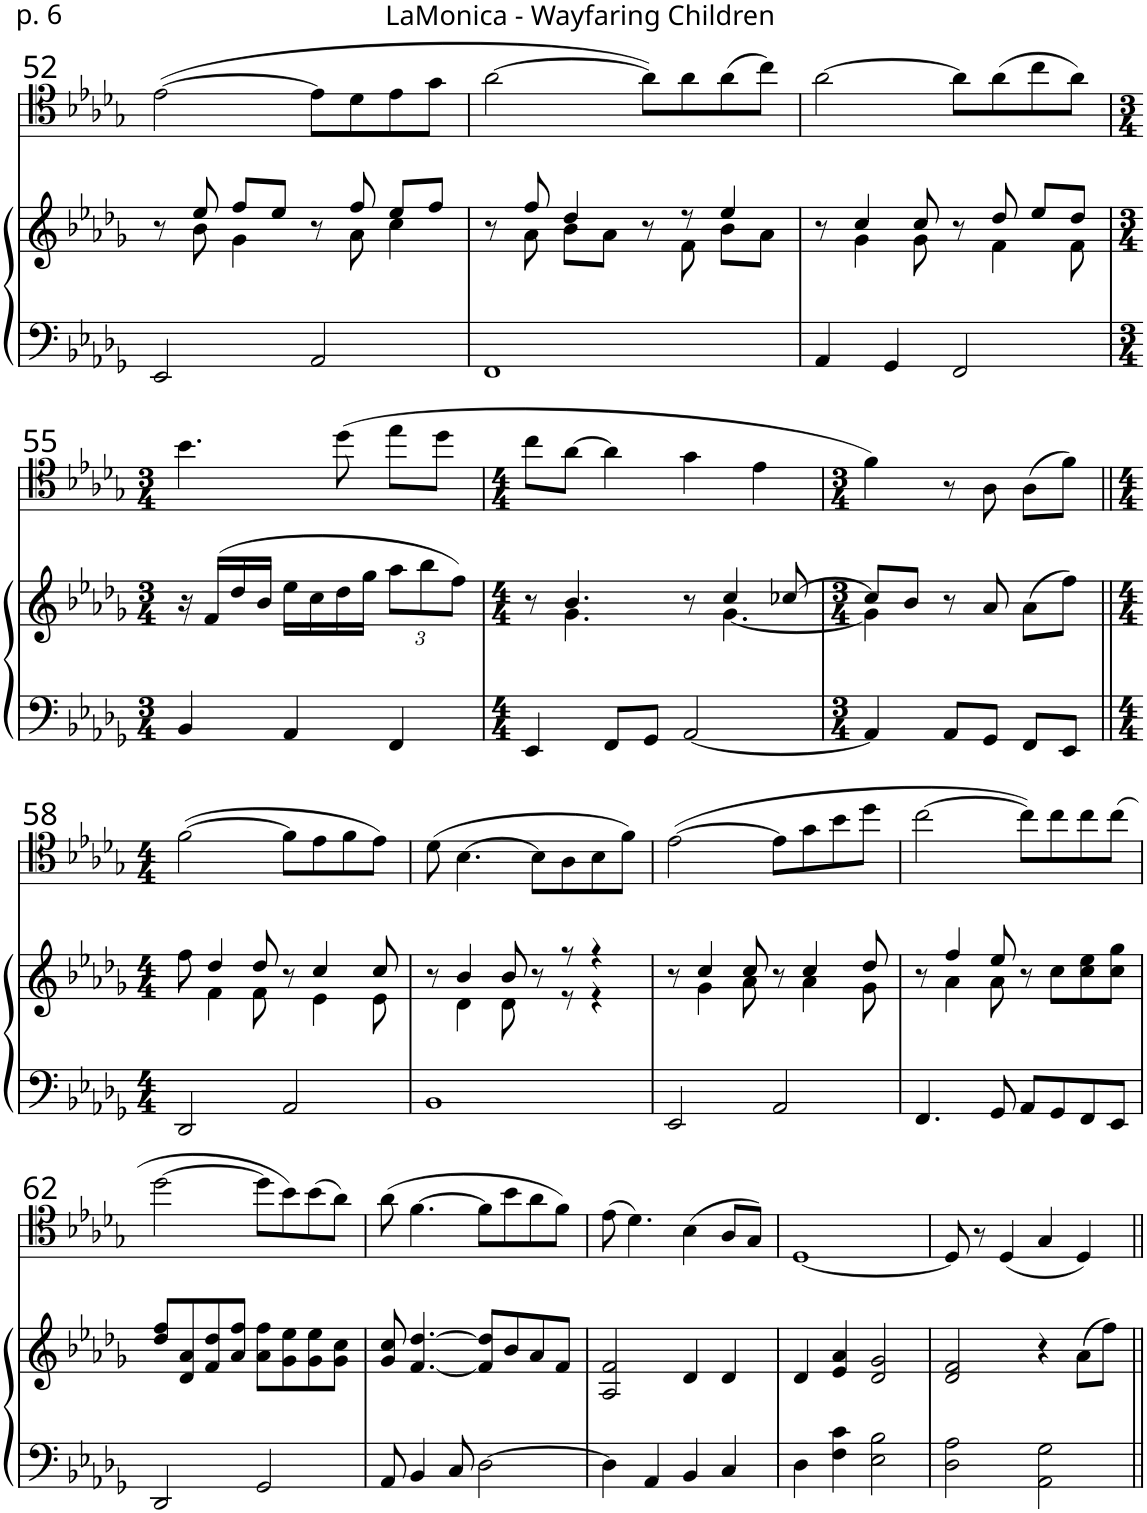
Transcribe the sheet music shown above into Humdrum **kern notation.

**kern	**kern	**kern
*part2	*part2	*part1
*staff3	*staff2	*staff1
*I"Piano	*	*I"Bassoon
*I'Pno	*	*I'Bsn
!!LO:PB:g=z
*clefF4	*clefG2	*clefC4
*k[b-e-a-d-g-]	*k[b-e-a-d-g-]	*k[b-e-a-d-g-]
*M4/4	*M4/4	*M4/4
=52	=52	=52
*	*^	*
2EE-/	8r	8ryy	([2e-\
.	8ee-/	8b-\	.
.	8ff/L	4g-\	.
.	8ee-/J	.	.
2AA-/	8r	8ryy	8e-\L]
.	8ff/	8a-\	8d-\
.	8ee-/L	4cc\	8e-\
.	8ff/J	.	8g-\J
=53	=53	=53	=53
1FF	8r	8ryy	[2a-\
.	8ff/	8a-\	.
.	4dd-/	8b-\L	.
.	.	8a-\J	.
.	8r	8ryy	8a-\L])
.	8r	8f\	8a-\
.	4ee-/	8b-\L	(8a-\
.	.	8a-\J	8cc\J)
=54	=54	=54	=54
4AA-/	8r	8ryy	[2a-\
.	4cc/	4g-\	.
4GG-/	.	.	.
.	8cc/	8g-\	.
2FF/	8r	8ryy	8a-\L]
.	8dd-/	4f\	(8a-\
.	8ee-/L	.	8cc\
.	8dd-/J	8f\	8a-\J)
*	*v	*v	*
!!LO:LB:g=z
=55	=55	=55
*M3/4	*M3/4	*M3/4
4BB-/	16r	4.b-\
.	(16f/LL	.
.	16dd-/	.
.	16b-/JJ	.
4AA-/	16ee-\LL	.
.	16cc\	.
.	16dd-\	(8dd-\
.	16gg-\JJ	.
*	*Xbrackettup	*
4FF/	12aa-\L	8ee-\L
.	12bb-\	.
.	.	8dd-\J
.	12ff\J)	.
=56	=56	=56
*M4/4	*M4/4	*M4/4
*	*^	*
4EE-/	8r	8ryy	8cc\L
.	4.b-/	4.g-\	[8a-\J
8FF/L	.	.	4a-\]
8GG-/J	.	.	.
[2AA-/	8r	8ryy	4g-\
.	4cc/	[4.g-\	.
.	.	.	4e-\
.	[8cc-X/	.	.
=57	=57	=57	=57
*M3/4	*M3/4	*	*M3/4
4AA-/]	8cc-/L]	4g-\]	4f\)
.	8b-/J	.	.
8AA-/L	8r	2ryy	8r
8GG-/J	8a-/	.	8A-\
8FF/L	(8a-\L	.	(8A-\L
8EE-/J	8ff\J)	.	8f\J)
!!LO:LB:g=z
=58||	=58||	=58||	=58||
*M4/4	*M4/4	*	*M4/4
2DD-/	8ff\	8ryy	([2f\
.	4dd-/	4f\	.
.	8dd-/	8f\	.
2AA-/	8r	8ryy	8f\L]
.	4cc/	4e-\	8e-\
.	.	.	8f\
.	8cc/	8e-\	8e-\J)
=59	=59	=59	=59
1BB-	8r	8ryy	(8d-\
.	4b-/	4d-\	[4.B-\
.	8b-/	8d-\	.
.	8r	8ryy	8B-\L]
.	8r	8r	8A-\
.	4r	4r	8B-\
.	.	.	8f\J)
=60	=60	=60	=60
2EE-/	8r	8ryy	([2e-\
.	4cc/	4g-\	.
.	8cc/	8a-\	.
2AA-/	8r	8ryy	8e-\L]
.	4cc/	4a-\	8g-\
.	.	.	8b-\
.	8dd-/	8g-\	8dd-\J
=61	=61	=61	=61
4.FF/	8r	8ryy	[2cc\
.	4ff/	4a-\	.
8GG-/	8ee-/	8a-\	.
8AA-/L	8r	2ryy	8cc\L])
8GG-/	8cc\L	.	8cc\
8FF/	8cc\ 8ee-\	.	8cc\
8EE-/J	8cc\ 8gg-\J	.	(8cc\J
*	*v	*v	*
!!LO:LB:g=z
=62	=62	=62
2DD-/	8dd-/ 8ff/L	[2dd-\
.	8d-/ 8a-/	.
.	8f/ 8dd-/	.
.	8a-/ 8ff/J	.
2GG-/	8a-\ 8ff\L	8dd-\L]
.	8g-\ 8ee-\	8b-\)
.	8g-\ 8ee-\	(8b-\
.	8g-\ 8cc\J	8a-\J)
=63	=63	=63
8AA-/	8g-/ 8cc/	(8a-\
4BB-/	[4.f/ [4.dd-/	[4.f\
8C/	.	.
[2D-\	8f/] 8dd-/]L	8f\L]
.	8b-/	8b-\
.	8a-/	8a-\
.	8f/J	8f\J)
=64	=64	=64
4D-\]	2A-/ 2f/	(8e-\
.	.	4.d-\)
4AA-/	.	.
4BB-/	4d-/	(4B-\
4C/	4d-/	8A-/L
.	.	8G-/J)
=65	=65	=65
4D-\	4d-/	[1D-
4F\ 4c\	4e-/ 4a-/	.
2E-\ 2B-\	2d-/ 2g-/	.
=66	=66	=66
2D-\ 2A-\	2d-/ 2f/	8D-/]
.	.	8r
.	.	(4D-/
2AA-\ 2G-\	4r	4G-/
.	(8a-\L	4D-/)
.	8ff\J)	.
=||	=||	=||
*-	*-	*-
